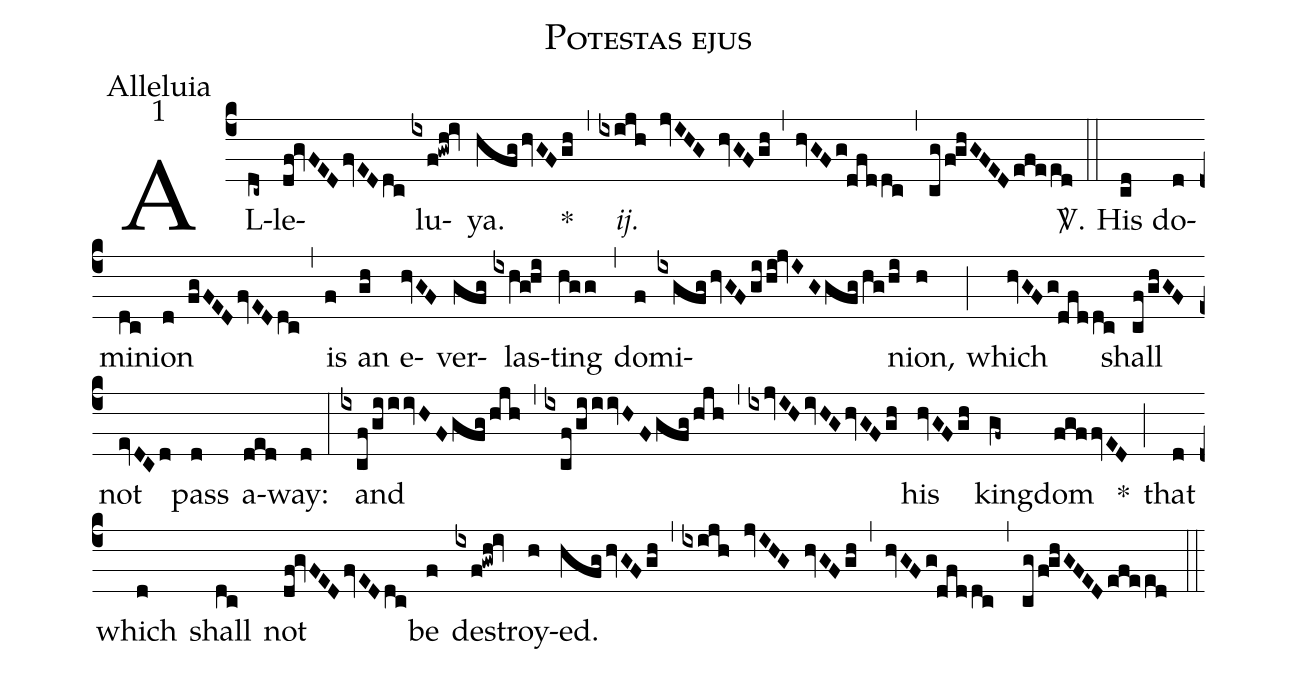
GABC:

name:Potestas ejus;
office-part:Alleluia;
mode:1;
%%
(c4) AL(dc~)le(df!gvFED/fvEDdc)lu(ixf!gwh!iv)ya.(hfg/hvGFgh) *(,) <i>ij.</i>(ixijh jvIHG hvGFgh) (,) (hvGFg!dfddc) (,) (cg/f!ghGFED/efeed) <sp>V/</sp>.(::) His(cd) do(d)mi(dc)nion(d fgFED/fvEDdc) (,) is(f) an(gh) e(hvGF)ver(gfg)las(ixhg!hi)ting(hgg) (,) do(f)mi(ixgfg/hvGF/gi/hi!jvIGgfg/hg/hi)nion,(h) (;) which(hvGFg!dfddc) shall(cf/ghGF) not(evDCd) pass(d) a(ded)way:(d) (:) and(ixcf/giiivHF/gfg/hjh) (,) (ixcf/giiivHF/gfg/hjh) (,) (ixjvIH/ivHG/hvGFgh) his(hvGFgh) king(gf~)dom(fgffvED) *(;) that(d) which(d) shall(dc) not(df!gvFED/fvEDdc) be(f) de(ixf!gwh!iv)stroy(h)ed.(hfg/hvGFgh) (,) (ixijh jvIHG hvGFgh) (,) (hvGFg!dfddc) (,) (cg/f!ghGFED/efeed) (::)
